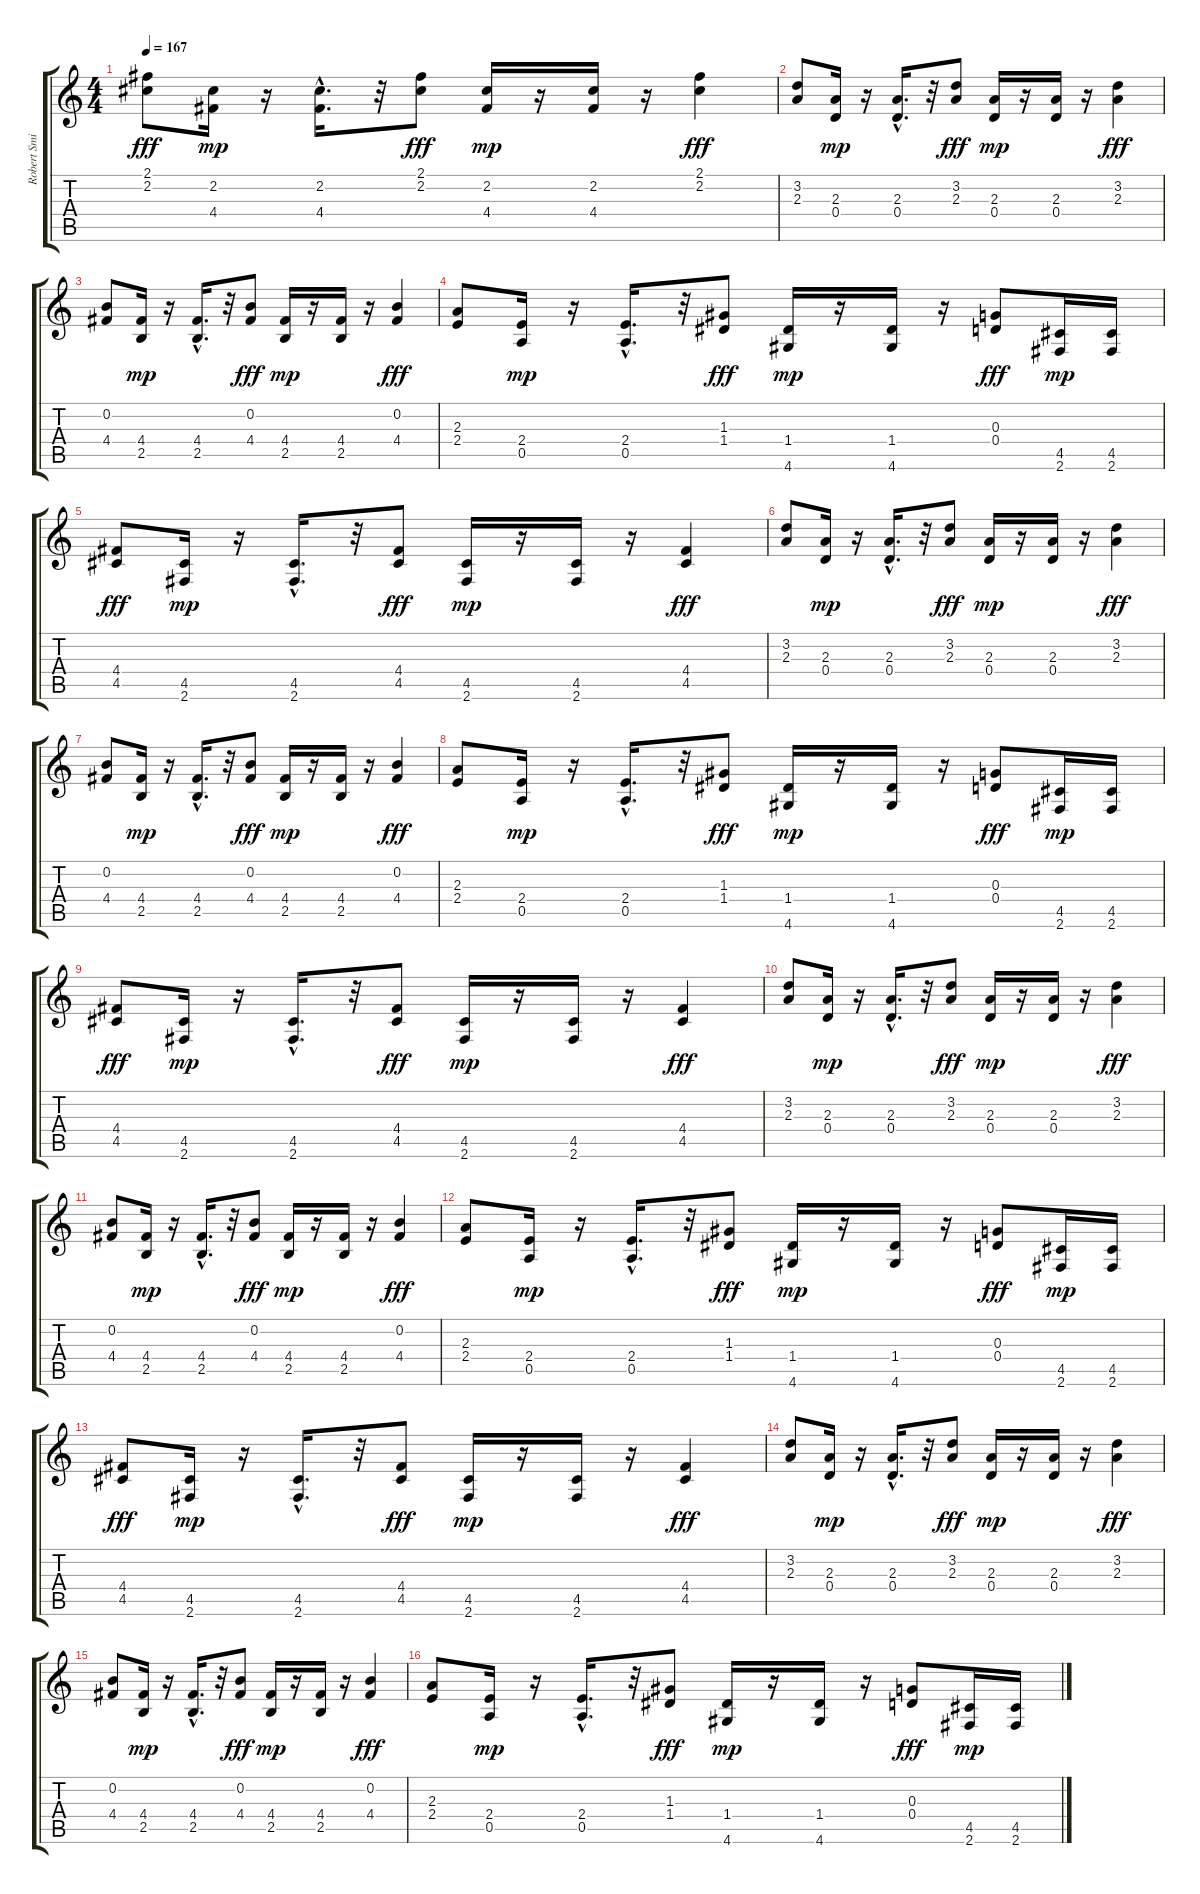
\track ("Robert Smith" "Robert Smi") {instrument electricguitarmuted}
\staff {score tabs}
\tuning (E4 B3 G3 D3 A2 E2) {hide}
\ts (4 4)
\tempo 167
\clef g2
\ks c
(2.1 2.2).8{dy fff instrument electricguitarmuted} (2.2 4.4).16{dy mp} r.16 (2.2{hac} 4.4{hac}).16{d} r.32 (2.1 2.2).8{dy fff} (2.2 4.4).16{dy mp} r.16 (2.2 4.4).16 r.16 (2.1 2.2).4{dy fff} |
(3.2 2.3).8{instrument electricguitarmuted} (2.3 0.4).16{dy mp} r.16 (2.3{hac} 0.4{hac}).16{d} r.32 (3.2 2.3).8{dy fff} (2.3 0.4).16{dy mp} r.16 (2.3 0.4).16 r.16 (3.2 2.3).4{dy fff} |
(0.2 4.4).8{instrument electricguitarmuted} (4.4 2.5).16{dy mp} r.16 (4.4{hac} 2.5{hac}).16{d} r.32 (0.2 4.4).8{dy fff} (4.4 2.5).16{dy mp} r.16 (4.4 2.5).16 r.16 (0.2 4.4).4{dy fff} |
(2.3 2.4).8{instrument electricguitarmuted} (2.4 0.5).16{dy mp} r.16 (2.4{hac} 0.5{hac}).16{d} r.32 (1.3 1.4).8{dy fff} (1.4 4.6).16{dy mp} r.16 (1.4 4.6).16 r.16 (0.3 0.4).8{dy fff} (4.5 2.6).16{dy mp} (4.5 2.6).16 |
(4.4 4.5).8{dy fff instrument electricguitarmuted} (4.5 2.6).16{dy mp} r.16 (4.5{hac} 2.6{hac}).16{d} r.32 (4.4 4.5).8{dy fff} (4.5 2.6).16{dy mp} r.16 (4.5 2.6).16 r.16 (4.4 4.5).4{dy fff} |
(3.2 2.3).8{instrument electricguitarmuted} (2.3 0.4).16{dy mp} r.16 (2.3{hac} 0.4{hac}).16{d} r.32 (3.2 2.3).8{dy fff} (2.3 0.4).16{dy mp} r.16 (2.3 0.4).16 r.16 (3.2 2.3).4{dy fff} |
(0.2 4.4).8{instrument electricguitarmuted} (4.4 2.5).16{dy mp} r.16 (4.4{hac} 2.5{hac}).16{d} r.32 (0.2 4.4).8{dy fff} (4.4 2.5).16{dy mp} r.16 (4.4 2.5).16 r.16 (0.2 4.4).4{dy fff} |
(2.3 2.4).8{instrument electricguitarmuted} (2.4 0.5).16{dy mp} r.16 (2.4{hac} 0.5{hac}).16{d} r.32 (1.3 1.4).8{dy fff} (1.4 4.6).16{dy mp} r.16 (1.4 4.6).16 r.16 (0.3 0.4).8{dy fff} (4.5 2.6).16{dy mp} (4.5 2.6).16 |
(4.4 4.5).8{dy fff instrument electricguitarmuted} (4.5 2.6).16{dy mp} r.16 (4.5{hac} 2.6{hac}).16{d} r.32 (4.4 4.5).8{dy fff} (4.5 2.6).16{dy mp} r.16 (4.5 2.6).16 r.16 (4.4 4.5).4{dy fff} |
(3.2 2.3).8{instrument electricguitarmuted} (2.3 0.4).16{dy mp} r.16 (2.3{hac} 0.4{hac}).16{d} r.32 (3.2 2.3).8{dy fff} (2.3 0.4).16{dy mp} r.16 (2.3 0.4).16 r.16 (3.2 2.3).4{dy fff} |
(0.2 4.4).8{instrument electricguitarmuted} (4.4 2.5).16{dy mp} r.16 (4.4{hac} 2.5{hac}).16{d} r.32 (0.2 4.4).8{dy fff} (4.4 2.5).16{dy mp} r.16 (4.4 2.5).16 r.16 (0.2 4.4).4{dy fff} |
(2.3 2.4).8{instrument electricguitarmuted} (2.4 0.5).16{dy mp} r.16 (2.4{hac} 0.5{hac}).16{d} r.32 (1.3 1.4).8{dy fff} (1.4 4.6).16{dy mp} r.16 (1.4 4.6).16 r.16 (0.3 0.4).8{dy fff} (4.5 2.6).16{dy mp} (4.5 2.6).16 |
(4.4 4.5).8{dy fff instrument electricguitarmuted} (4.5 2.6).16{dy mp} r.16 (4.5{hac} 2.6{hac}).16{d} r.32 (4.4 4.5).8{dy fff} (4.5 2.6).16{dy mp} r.16 (4.5 2.6).16 r.16 (4.4 4.5).4{dy fff} |
(3.2 2.3).8{instrument electricguitarmuted} (2.3 0.4).16{dy mp} r.16 (2.3{hac} 0.4{hac}).16{d} r.32 (3.2 2.3).8{dy fff} (2.3 0.4).16{dy mp} r.16 (2.3 0.4).16 r.16 (3.2 2.3).4{dy fff} |
(0.2 4.4).8{instrument electricguitarmuted} (4.4 2.5).16{dy mp} r.16 (4.4{hac} 2.5{hac}).16{d} r.32 (0.2 4.4).8{dy fff} (4.4 2.5).16{dy mp} r.16 (4.4 2.5).16 r.16 (0.2 4.4).4{dy fff} |
(2.3 2.4).8{instrument electricguitarmuted} (2.4 0.5).16{dy mp} r.16 (2.4{hac} 0.5{hac}).16{d} r.32 (1.3 1.4).8{dy fff} (1.4 4.6).16{dy mp} r.16 (1.4 4.6).16 r.16 (0.3 0.4).8{dy fff} (4.5 2.6).16{dy mp} (4.5 2.6).16
